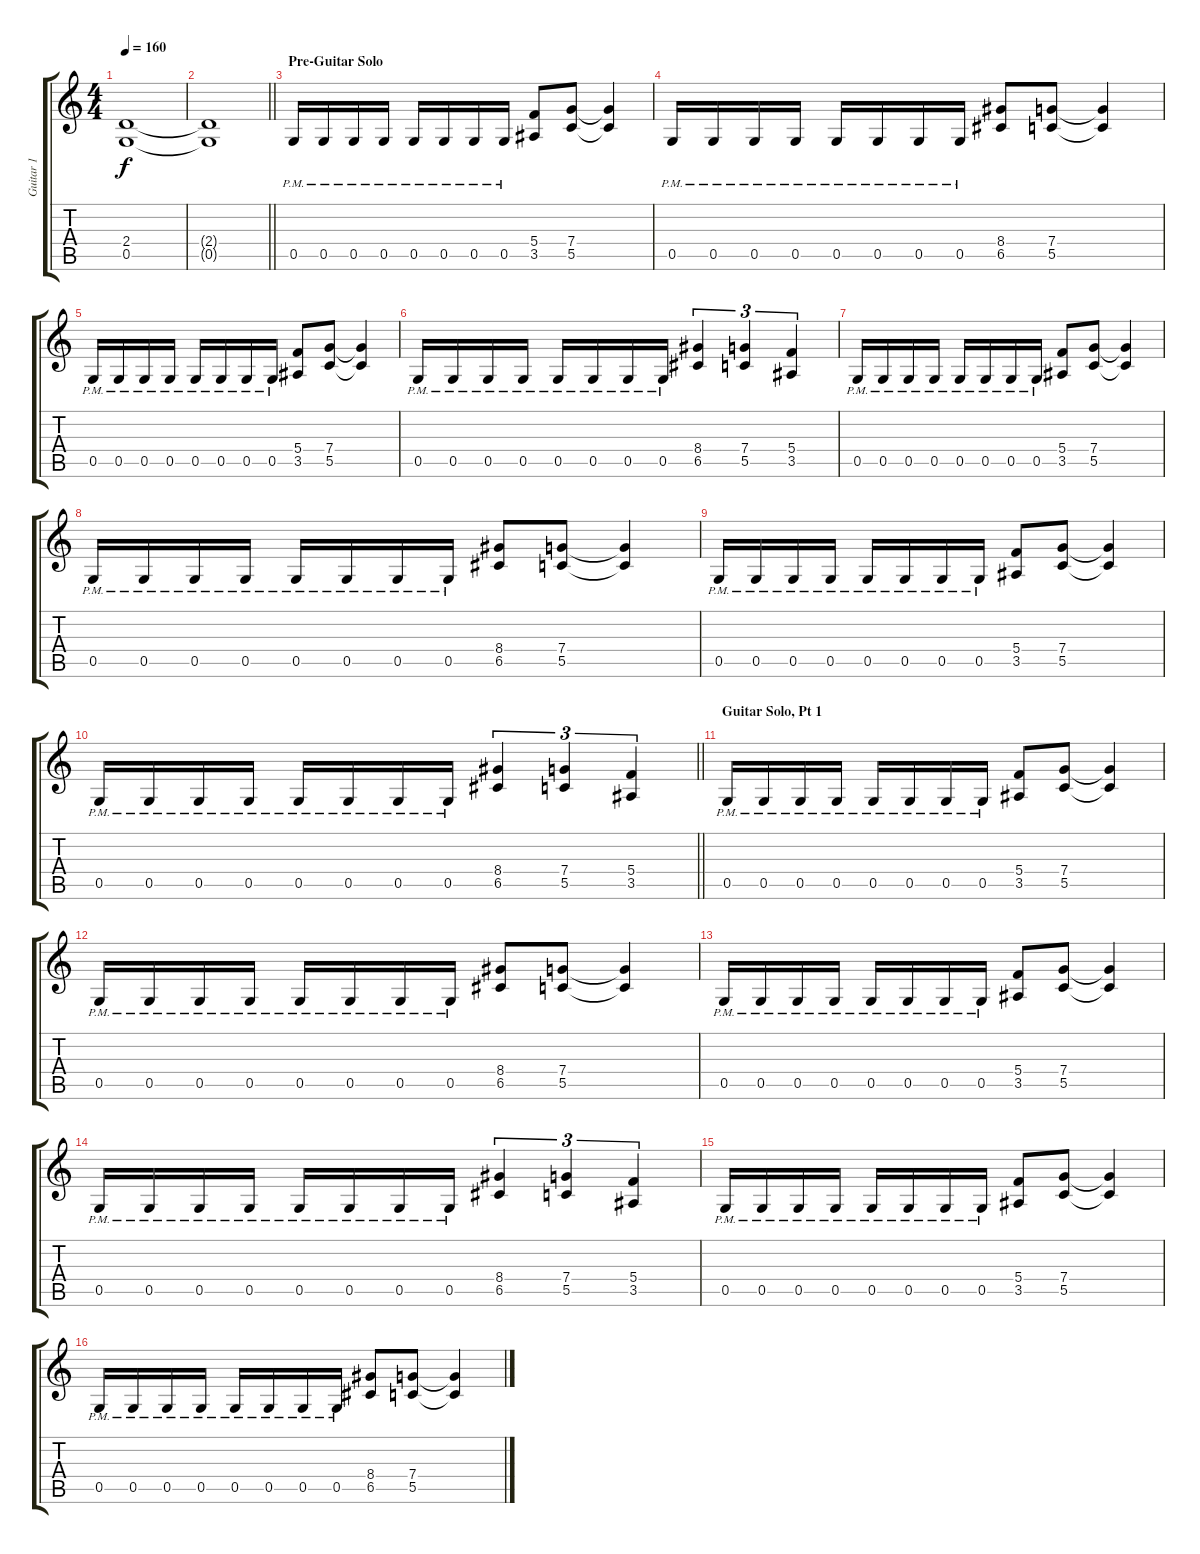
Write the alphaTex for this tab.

\track ("Guitar 1" "Guitar 1") {instrument distortionguitar}
\staff {score tabs}
\tuning (D4 A3 F3 C3 G2 D2) {hide}
\ts (4 4)
\tempo 160
\clef g2
\ks c
(2.4{t} 0.5{t}).1{dy f} |
\barLineRight lightlight
(2.4{t} 0.5{t}).1 |
\section ("" "Pre-Guitar Solo")
0.5{pm}.16 0.5{pm}.16 0.5{pm}.16 0.5{pm}.16 0.5{pm}.16 0.5{pm}.16 0.5{pm}.16 0.5{pm}.16 (5.4 3.5).8 (7.4 5.5).8 (7.4{t} 5.5{t}).4 |
0.5{pm}.16 0.5{pm}.16 0.5{pm}.16 0.5{pm}.16 0.5{pm}.16 0.5{pm}.16 0.5{pm}.16 0.5{pm}.16 (8.4 6.5).8 (7.4 5.5).8 (7.4{t} 5.5{t}).4 |
0.5{pm}.16 0.5{pm}.16 0.5{pm}.16 0.5{pm}.16 0.5{pm}.16 0.5{pm}.16 0.5{pm}.16 0.5{pm}.16 (5.4 3.5).8 (7.4 5.5).8 (7.4{t} 5.5{t}).4 |
0.5{pm}.16 0.5{pm}.16 0.5{pm}.16 0.5{pm}.16 0.5{pm}.16 0.5{pm}.16 0.5{pm}.16 0.5{pm}.16 (8.4 6.5).4{tu (3 2)} (7.4 5.5).4{tu (3 2)} (5.4 3.5).4{tu (3 2)} |
0.5{pm}.16 0.5{pm}.16 0.5{pm}.16 0.5{pm}.16 0.5{pm}.16 0.5{pm}.16 0.5{pm}.16 0.5{pm}.16 (5.4 3.5).8 (7.4 5.5).8 (7.4{t} 5.5{t}).4 |
0.5{pm}.16 0.5{pm}.16 0.5{pm}.16 0.5{pm}.16 0.5{pm}.16 0.5{pm}.16 0.5{pm}.16 0.5{pm}.16 (8.4 6.5).8 (7.4 5.5).8 (7.4{t} 5.5{t}).4 |
0.5{pm}.16 0.5{pm}.16 0.5{pm}.16 0.5{pm}.16 0.5{pm}.16 0.5{pm}.16 0.5{pm}.16 0.5{pm}.16 (5.4 3.5).8 (7.4 5.5).8 (7.4{t} 5.5{t}).4 |
\barLineRight lightlight
0.5{pm}.16 0.5{pm}.16 0.5{pm}.16 0.5{pm}.16 0.5{pm}.16 0.5{pm}.16 0.5{pm}.16 0.5{pm}.16 (8.4 6.5).4{tu (3 2)} (7.4 5.5).4{tu (3 2)} (5.4 3.5).4{tu (3 2)} |
\section ("" "Guitar Solo, Pt 1")
0.5{pm}.16 0.5{pm}.16 0.5{pm}.16 0.5{pm}.16 0.5{pm}.16 0.5{pm}.16 0.5{pm}.16 0.5{pm}.16 (5.4 3.5).8 (7.4 5.5).8 (7.4{t} 5.5{t}).4 |
0.5{pm}.16 0.5{pm}.16 0.5{pm}.16 0.5{pm}.16 0.5{pm}.16 0.5{pm}.16 0.5{pm}.16 0.5{pm}.16 (8.4 6.5).8 (7.4 5.5).8 (7.4{t} 5.5{t}).4 |
0.5{pm}.16 0.5{pm}.16 0.5{pm}.16 0.5{pm}.16 0.5{pm}.16 0.5{pm}.16 0.5{pm}.16 0.5{pm}.16 (5.4 3.5).8 (7.4 5.5).8 (7.4{t} 5.5{t}).4 |
0.5{pm}.16 0.5{pm}.16 0.5{pm}.16 0.5{pm}.16 0.5{pm}.16 0.5{pm}.16 0.5{pm}.16 0.5{pm}.16 (8.4 6.5).4{tu (3 2)} (7.4 5.5).4{tu (3 2)} (5.4 3.5).4{tu (3 2)} |
0.5{pm}.16 0.5{pm}.16 0.5{pm}.16 0.5{pm}.16 0.5{pm}.16 0.5{pm}.16 0.5{pm}.16 0.5{pm}.16 (5.4 3.5).8 (7.4 5.5).8 (7.4{t} 5.5{t}).4 |
0.5{pm}.16 0.5{pm}.16 0.5{pm}.16 0.5{pm}.16 0.5{pm}.16 0.5{pm}.16 0.5{pm}.16 0.5{pm}.16 (8.4 6.5).8 (7.4 5.5).8 (7.4{t} 5.5{t}).4
